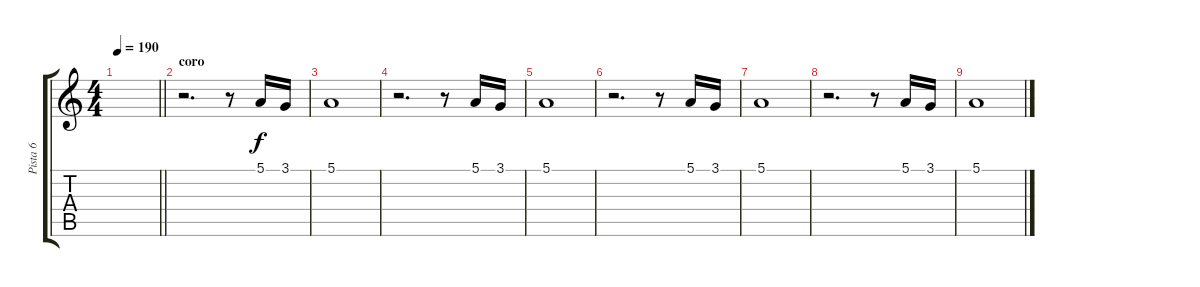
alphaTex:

\track ("Pista 6" "Pista 6") {instrument trumpet}
\staff {score tabs}
\tuning (E4 B3 G3 D3 A2 E2) {hide}
\ts (4 4)
\tempo 190
\clef g2
\barLineRight lightlight
\ks c
|
\section ("" "coro")
r.2{d} r.8 5.1.16 3.1.16 |
5.1.1 |
r.2{d} r.8 5.1.16 3.1.16 |
5.1.1 |
r.2{d} r.8 5.1.16 3.1.16 |
5.1.1 |
r.2{d} r.8 5.1.16 3.1.16 |
5.1.1
